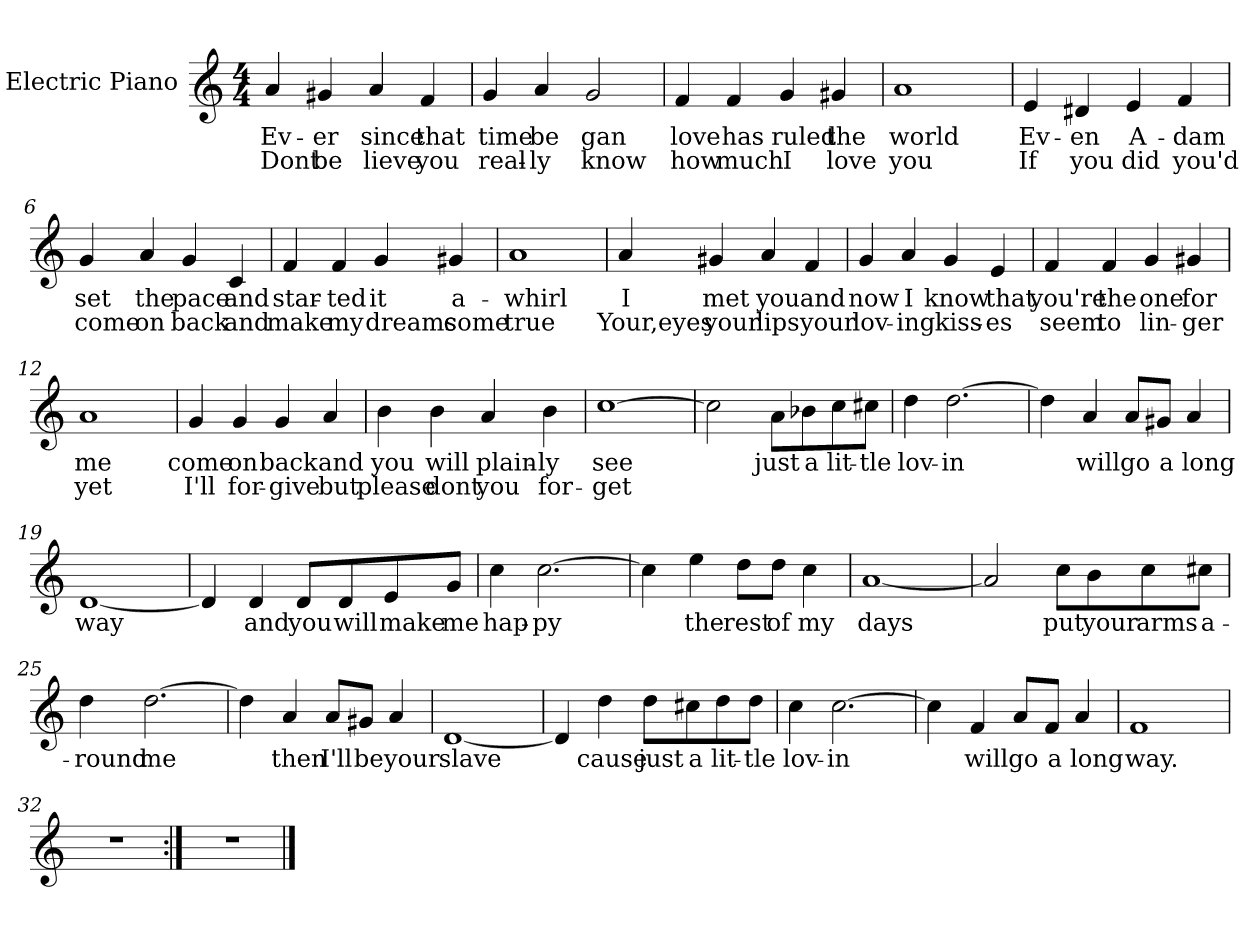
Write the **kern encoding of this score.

**kern	**text	**text
*part1	*part1	*part1
*staff1	*staff1	*staff1
*I"Electric Piano	*	*
*I'E.Pno	*	*
*clefG2	*	*
*k[]	*	*
*C:	*	*
*M4/4	*	*
=1	=1	=1
4a/	Ev-	Dont
4g#X/	-er	be
4a/	since	lieve
4f/	that	you
=2	=2	=2
4g/	time	real-
4a/	be	-ly
2g/	gan	know
=3	=3	=3
4f/	love	how
4f/	has	much
4g/	ruled	I
4g#X/	the	love
=4	=4	=4
1a	world	you
!!LO:LB:g=z
=5	=5	=5
4e/	Ev-	If
4d#X/	-en	you
4e/	A-	did
4f/	-dam	you'd
=6	=6	=6
4g/	set	come
4a/	the	on
4g/	pace	back
4c/	and	and
=7	=7	=7
4f/	star-	make
4f/	-ted	my
4g/	it	dreams
4g#X/	a-	come
=8	=8	=8
1a	-whirl	true
!!LO:LB:g=z
=9	=9	=9
4a/	I	Your,eyes
4g#X/	met	your
4a/	you	lips
4f/	and	your
=10	=10	=10
4g/	now	lov-
4a/	I	-ing
4g/	know	kiss-
4e/	that	es
=11	=11	=11
4f/	you're	seem
4f/	the	to
4g/	one	lin-
4g#X/	for	ger
=12	=12	=12
1a	me	yet
!!LO:LB:g=z
=13	=13	=13
4g/	come	I'll
4g/	on	for-
4g/	back	-give
4a/	and	but
=14	=14	=14
4b\	you	please
4b\	will	dont
4a/	plain-	you
4b\	-ly	for-
=15	=15	=15
[1cc	see	-get
=16	=16	=16
2cc\]	.	.
8a\L	just	.
8b-X\	a	.
8cc\	lit-	.
8cc#X\J	-tle	.
=17	=17	=17
4dd\	lov-	.
[2.dd\	-in	.
!!LO:LB:g=z
=18	=18	=18
4dd\]	.	.
4a/	will	.
8a/L	go	.
8g#X/J	a	.
4a/	long	.
=19	=19	=19
[1d	way	.
=20	=20	=20
4d/]	.	.
4d/	and	.
8d/L	you	.
8d/	will	.
8e/	make	.
8g/J	me	.
=21	=21	=21
4cc\	hap-	.
[2.cc\	-py	.
=22	=22	=22
4cc\]	.	.
4ee\	the	.
8dd\L	rest	.
8dd\J	of	.
4cc\	my	.
!!LO:LB:g=z
=23	=23	=23
[1a	days	.
=24	=24	=24
2a/]	.	.
8cc\L	put	.
8b\	your	.
8cc\	arms	.
8cc#X\J	a-	.
=25	=25	=25
4dd\	-round	.
[2.dd\	me	.
=26	=26	=26
4dd\]	.	.
4a/	then	.
8a/L	I'll	.
8g#X/J	be	.
4a/	your	.
=27	=27	=27
[1d	slave	.
!!LO:LB:g=z
=28	=28	=28
4d/]	.	.
4dd\	cause	.
8dd\L	just	.
8cc#X\	a	.
8dd\	lit-	.
8dd\J	-tle	.
=29	=29	=29
4cc\	lov-	.
[2.cc\	-in	.
=30	=30	=30
4cc\]	.	.
4f/	will	.
8a/L	go	.
8f/J	a	.
4a/	long	.
=31	=31	=31
1f	way.	.
=32	=32	=32
1r	.	.
=33:|!	=33:|!	=33:|!
1r	.	.
==	==	==
*-	*-	*-
